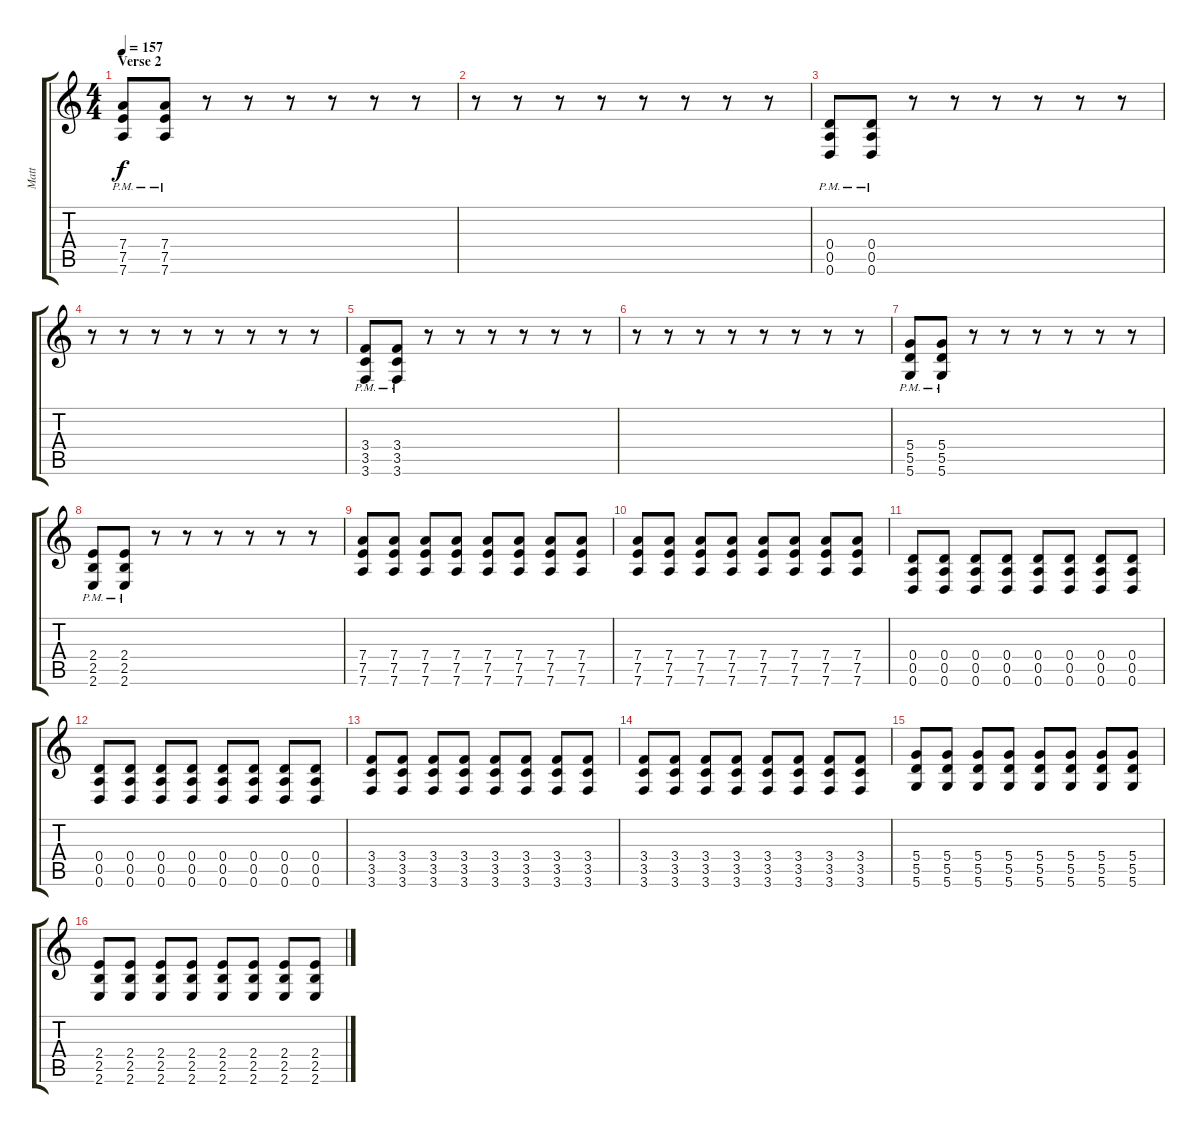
\track ("Matt" "Matt") {instrument overdrivenguitar}
\staff {score tabs}
\tuning (E4 B3 G3 D3 A2 D2) {hide}
\ts (4 4)
\section ("" "Verse 2")
\tempo 157
\clef g2
\ks c
(7.4{pm} 7.5{pm} 7.6{pm}).8{dy f} (7.4{pm} 7.5{pm} 7.6{pm}).8 r.8 r.8 r.8 r.8 r.8 r.8 |
r.8 r.8 r.8 r.8 r.8 r.8 r.8 r.8 |
(0.4{pm} 0.5{pm} 0.6{pm}).8 (0.4{pm} 0.5{pm} 0.6{pm}).8 r.8 r.8 r.8 r.8 r.8 r.8 |
r.8 r.8 r.8 r.8 r.8 r.8 r.8 r.8 |
(3.4{pm} 3.5{pm} 3.6{pm}).8 (3.4{pm} 3.5{pm} 3.6{pm}).8 r.8 r.8 r.8 r.8 r.8 r.8 |
r.8 r.8 r.8 r.8 r.8 r.8 r.8 r.8 |
(5.4{pm} 5.5{pm} 5.6{pm}).8 (5.4{pm} 5.5{pm} 5.6{pm}).8 r.8 r.8 r.8 r.8 r.8 r.8 |
(2.4{pm} 2.5{pm} 2.6{pm}).8 (2.4{pm} 2.5{pm} 2.6{pm}).8 r.8 r.8 r.8 r.8 r.8 r.8 |
(7.4 7.5 7.6).8 (7.4 7.5 7.6).8 (7.4 7.5 7.6).8 (7.4 7.5 7.6).8 (7.4 7.5 7.6).8 (7.4 7.5 7.6).8 (7.4 7.5 7.6).8 (7.4 7.5 7.6).8 |
(7.4 7.5 7.6).8 (7.4 7.5 7.6).8 (7.4 7.5 7.6).8 (7.4 7.5 7.6).8 (7.4 7.5 7.6).8 (7.4 7.5 7.6).8 (7.4 7.5 7.6).8 (7.4 7.5 7.6).8 |
(0.4 0.5 0.6).8 (0.4 0.5 0.6).8 (0.4 0.5 0.6).8 (0.4 0.5 0.6).8 (0.4 0.5 0.6).8 (0.4 0.5 0.6).8 (0.4 0.5 0.6).8 (0.4 0.5 0.6).8 |
(0.4 0.5 0.6).8 (0.4 0.5 0.6).8 (0.4 0.5 0.6).8 (0.4 0.5 0.6).8 (0.4 0.5 0.6).8 (0.4 0.5 0.6).8 (0.4 0.5 0.6).8 (0.4 0.5 0.6).8 |
(3.4 3.5 3.6).8 (3.4 3.5 3.6).8 (3.4 3.5 3.6).8 (3.4 3.5 3.6).8 (3.4 3.5 3.6).8 (3.4 3.5 3.6).8 (3.4 3.5 3.6).8 (3.4 3.5 3.6).8 |
(3.4 3.5 3.6).8 (3.4 3.5 3.6).8 (3.4 3.5 3.6).8 (3.4 3.5 3.6).8 (3.4 3.5 3.6).8 (3.4 3.5 3.6).8 (3.4 3.5 3.6).8 (3.4 3.5 3.6).8 |
(5.4 5.5 5.6).8 (5.4 5.5 5.6).8 (5.4 5.5 5.6).8 (5.4 5.5 5.6).8 (5.4 5.5 5.6).8 (5.4 5.5 5.6).8 (5.4 5.5 5.6).8 (5.4 5.5 5.6).8 |
(2.4 2.5 2.6).8 (2.4 2.5 2.6).8 (2.4 2.5 2.6).8 (2.4 2.5 2.6).8 (2.4 2.5 2.6).8 (2.4 2.5 2.6).8 (2.4 2.5 2.6).8 (2.4 2.5 2.6).8
